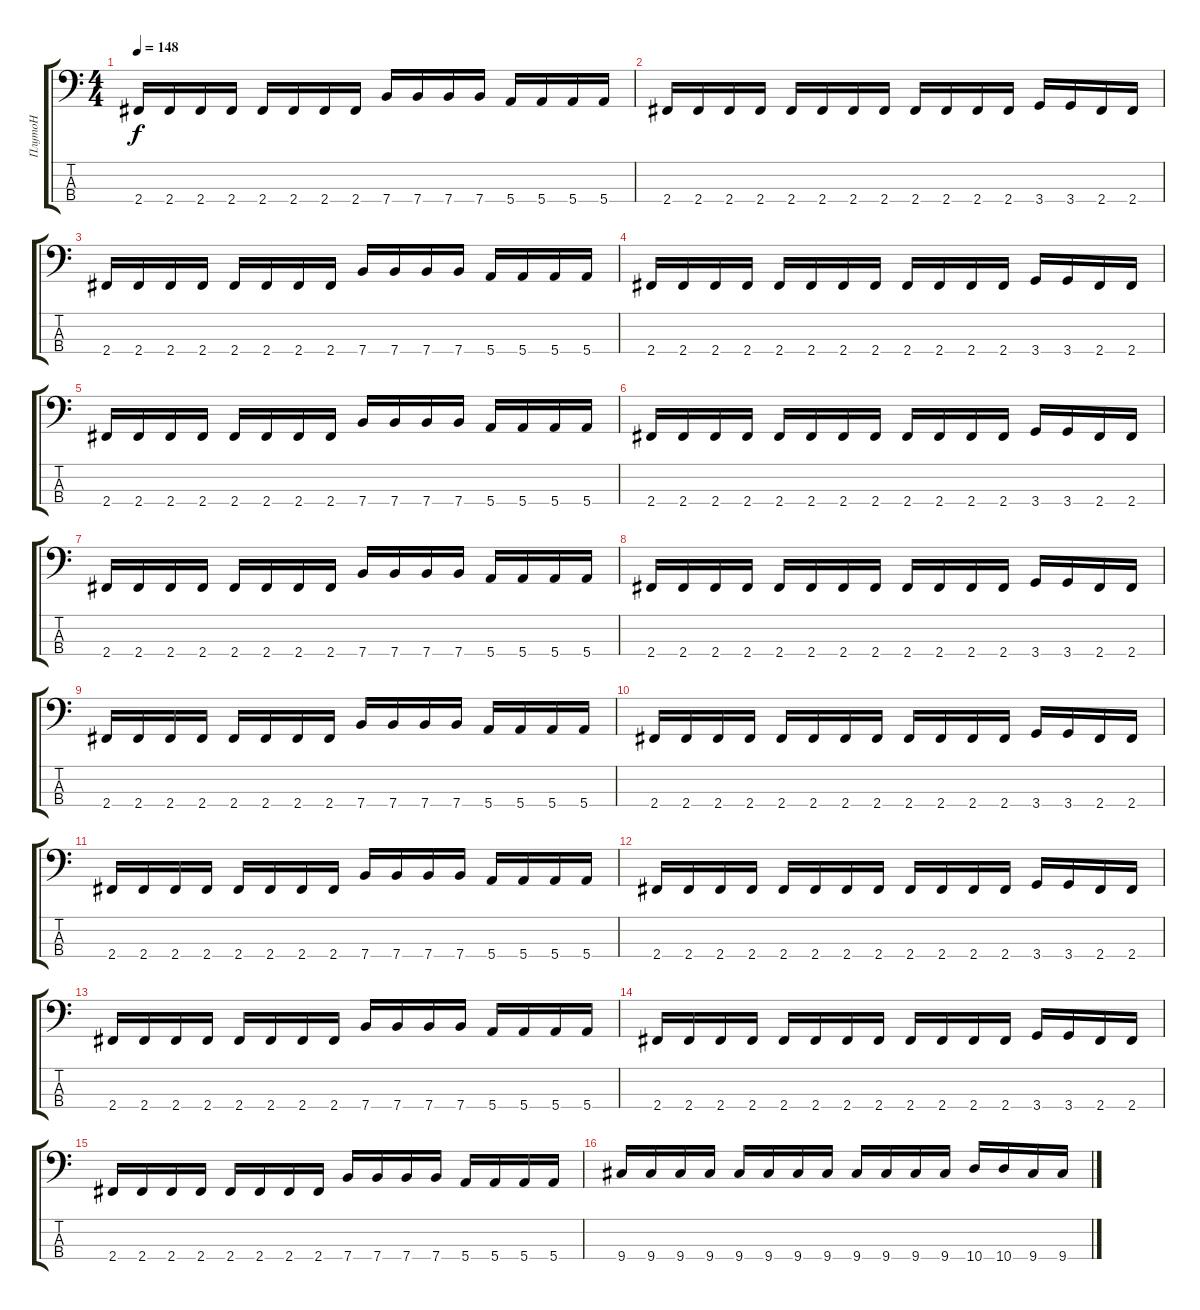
\track ("ПлутоН" "ПлутоН") {instrument electricbassfinger}
\staff {score tabs}
\tuning (G2 D2 A1 E1) {hide}
\ts (4 4)
\tempo 148
\clef f4
\ks c
2.4.16{dy f} 2.4.16 2.4.16 2.4.16 2.4.16 2.4.16 2.4.16 2.4.16 7.4.16 7.4.16 7.4.16 7.4.16 5.4.16 5.4.16 5.4.16 5.4.16 |
2.4.16 2.4.16 2.4.16 2.4.16 2.4.16 2.4.16 2.4.16 2.4.16 2.4.16 2.4.16 2.4.16 2.4.16 3.4.16 3.4.16 2.4.16 2.4.16 |
2.4.16 2.4.16 2.4.16 2.4.16 2.4.16 2.4.16 2.4.16 2.4.16 7.4.16 7.4.16 7.4.16 7.4.16 5.4.16 5.4.16 5.4.16 5.4.16 |
2.4.16 2.4.16 2.4.16 2.4.16 2.4.16 2.4.16 2.4.16 2.4.16 2.4.16 2.4.16 2.4.16 2.4.16 3.4.16 3.4.16 2.4.16 2.4.16 |
2.4.16 2.4.16 2.4.16 2.4.16 2.4.16 2.4.16 2.4.16 2.4.16 7.4.16 7.4.16 7.4.16 7.4.16 5.4.16 5.4.16 5.4.16 5.4.16 |
2.4.16 2.4.16 2.4.16 2.4.16 2.4.16 2.4.16 2.4.16 2.4.16 2.4.16 2.4.16 2.4.16 2.4.16 3.4.16 3.4.16 2.4.16 2.4.16 |
2.4.16 2.4.16 2.4.16 2.4.16 2.4.16 2.4.16 2.4.16 2.4.16 7.4.16 7.4.16 7.4.16 7.4.16 5.4.16 5.4.16 5.4.16 5.4.16 |
2.4.16 2.4.16 2.4.16 2.4.16 2.4.16 2.4.16 2.4.16 2.4.16 2.4.16 2.4.16 2.4.16 2.4.16 3.4.16 3.4.16 2.4.16 2.4.16 |
2.4.16 2.4.16 2.4.16 2.4.16 2.4.16 2.4.16 2.4.16 2.4.16 7.4.16 7.4.16 7.4.16 7.4.16 5.4.16 5.4.16 5.4.16 5.4.16 |
2.4.16 2.4.16 2.4.16 2.4.16 2.4.16 2.4.16 2.4.16 2.4.16 2.4.16 2.4.16 2.4.16 2.4.16 3.4.16 3.4.16 2.4.16 2.4.16 |
2.4.16 2.4.16 2.4.16 2.4.16 2.4.16 2.4.16 2.4.16 2.4.16 7.4.16 7.4.16 7.4.16 7.4.16 5.4.16 5.4.16 5.4.16 5.4.16 |
2.4.16 2.4.16 2.4.16 2.4.16 2.4.16 2.4.16 2.4.16 2.4.16 2.4.16 2.4.16 2.4.16 2.4.16 3.4.16 3.4.16 2.4.16 2.4.16 |
2.4.16 2.4.16 2.4.16 2.4.16 2.4.16 2.4.16 2.4.16 2.4.16 7.4.16 7.4.16 7.4.16 7.4.16 5.4.16 5.4.16 5.4.16 5.4.16 |
2.4.16 2.4.16 2.4.16 2.4.16 2.4.16 2.4.16 2.4.16 2.4.16 2.4.16 2.4.16 2.4.16 2.4.16 3.4.16 3.4.16 2.4.16 2.4.16 |
2.4.16 2.4.16 2.4.16 2.4.16 2.4.16 2.4.16 2.4.16 2.4.16 7.4.16 7.4.16 7.4.16 7.4.16 5.4.16 5.4.16 5.4.16 5.4.16 |
9.4.16 9.4.16 9.4.16 9.4.16 9.4.16 9.4.16 9.4.16 9.4.16 9.4.16 9.4.16 9.4.16 9.4.16 10.4.16 10.4.16 9.4.16 9.4.16
